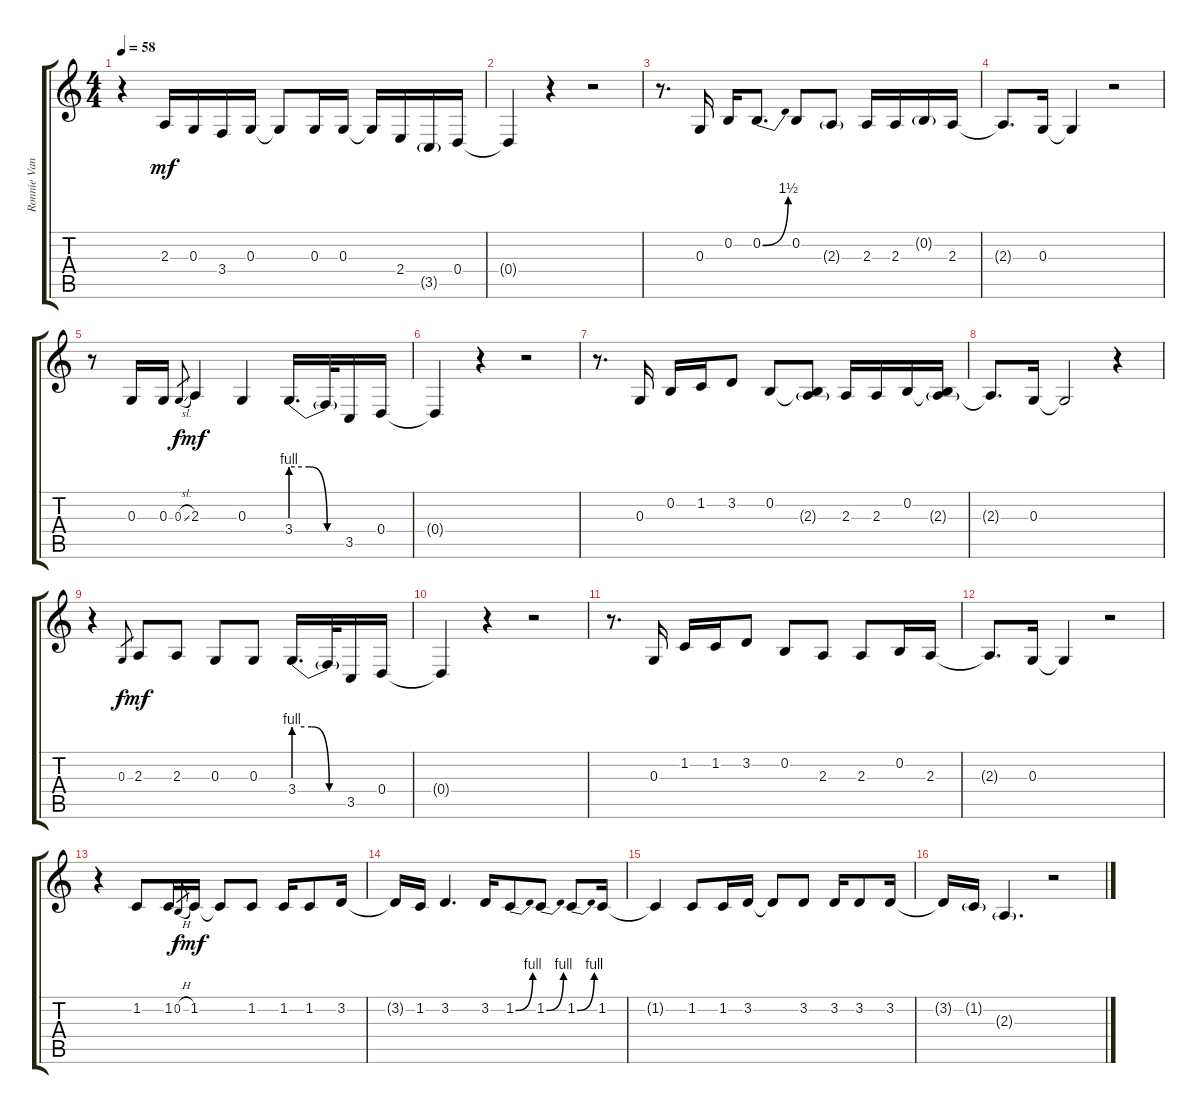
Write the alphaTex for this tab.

\track ("Ronnie Van Zant (Lead Vocals)" "Ronnie Van") {instrument lead2sawtooth}
\staff {score tabs}
\tuning (E4 B3 G3 D3 A2 E2) {hide}
\ts (4 4)
\tempo 58
\clef g2
\ks c
r.4{dy mf} 2.3.16 0.3.16 3.4.16 0.3.16 0.3{t}.8 0.3.16 0.3.16 0.3{t}.16 2.4.16 3.5{g}.16 0.4.16 |
0.4{t}.4 r.4 r.2 |
r.8{d} 0.3.16 0.2.16 0.2{be (bend 0 0 60 6)}.8{d} 0.2.8 2.3{g}.8 2.3.16 2.3.16 0.2{g}.16 2.3.16 |
2.3{t}.8{d} 0.3.16 0.3{t}.4 r.2 |
r.8 0.3.16 0.3.16 0.3{sl}.8{gr dy f} 2.3.4{dy mf} 0.3.4 3.4{be (custom 0 4 20 4 40 0 60 0)}.16{d} 3.4{t}.32 3.5.16 0.4.16 |
0.4{t}.4 r.4 r.2 |
r.8{d} 0.3.16 0.2.16 1.2.16 3.2.8 0.2.8 (0.2{t} 2.3{g}).8 2.3.16 2.3.16 0.2.16 (0.2{t} 2.3{g}).16 |
2.3{t}.8{d} 0.3.16 0.3{t}.2 r.4 |
r.4 0.3.8{gr dy f} 2.3.8{dy mf} 2.3.8 0.3.8 0.3.8 3.4{be (custom 0 4 20 4 40 0 60 0)}.16{d} 3.4{t}.32 3.5.16 0.4.16 |
0.4{t}.4 r.4 r.2 |
r.8{d} 0.3.16 1.2.16 1.2.16 3.2.8 0.2.8 2.3.8 2.3.8 0.2.16 2.3.16 |
2.3{t}.8{d} 0.3.16 0.3{t}.4 r.2 |
r.4 1.2.8 1.2.16 0.2{h}.8{gr dy f} 1.2.16{dy mf} 1.2{t}.8 1.2.8 1.2.16 1.2.8 3.2.16 |
3.2{t}.16 1.2.16 3.2.4{d} 3.2.16 1.2{be (bend 0 0 60 4)}.8 1.2{be (bend 0 0 60 4)}.8 1.2{be (bend 0 0 60 4)}.8 1.2.16 |
1.2{t}.4 1.2.8 1.2.16 3.2.16 3.2{t}.8 3.2.8 3.2.16 3.2.8 3.2.16 |
3.2{t}.16 1.2{g}.16 2.3{g}.4{d} r.2
